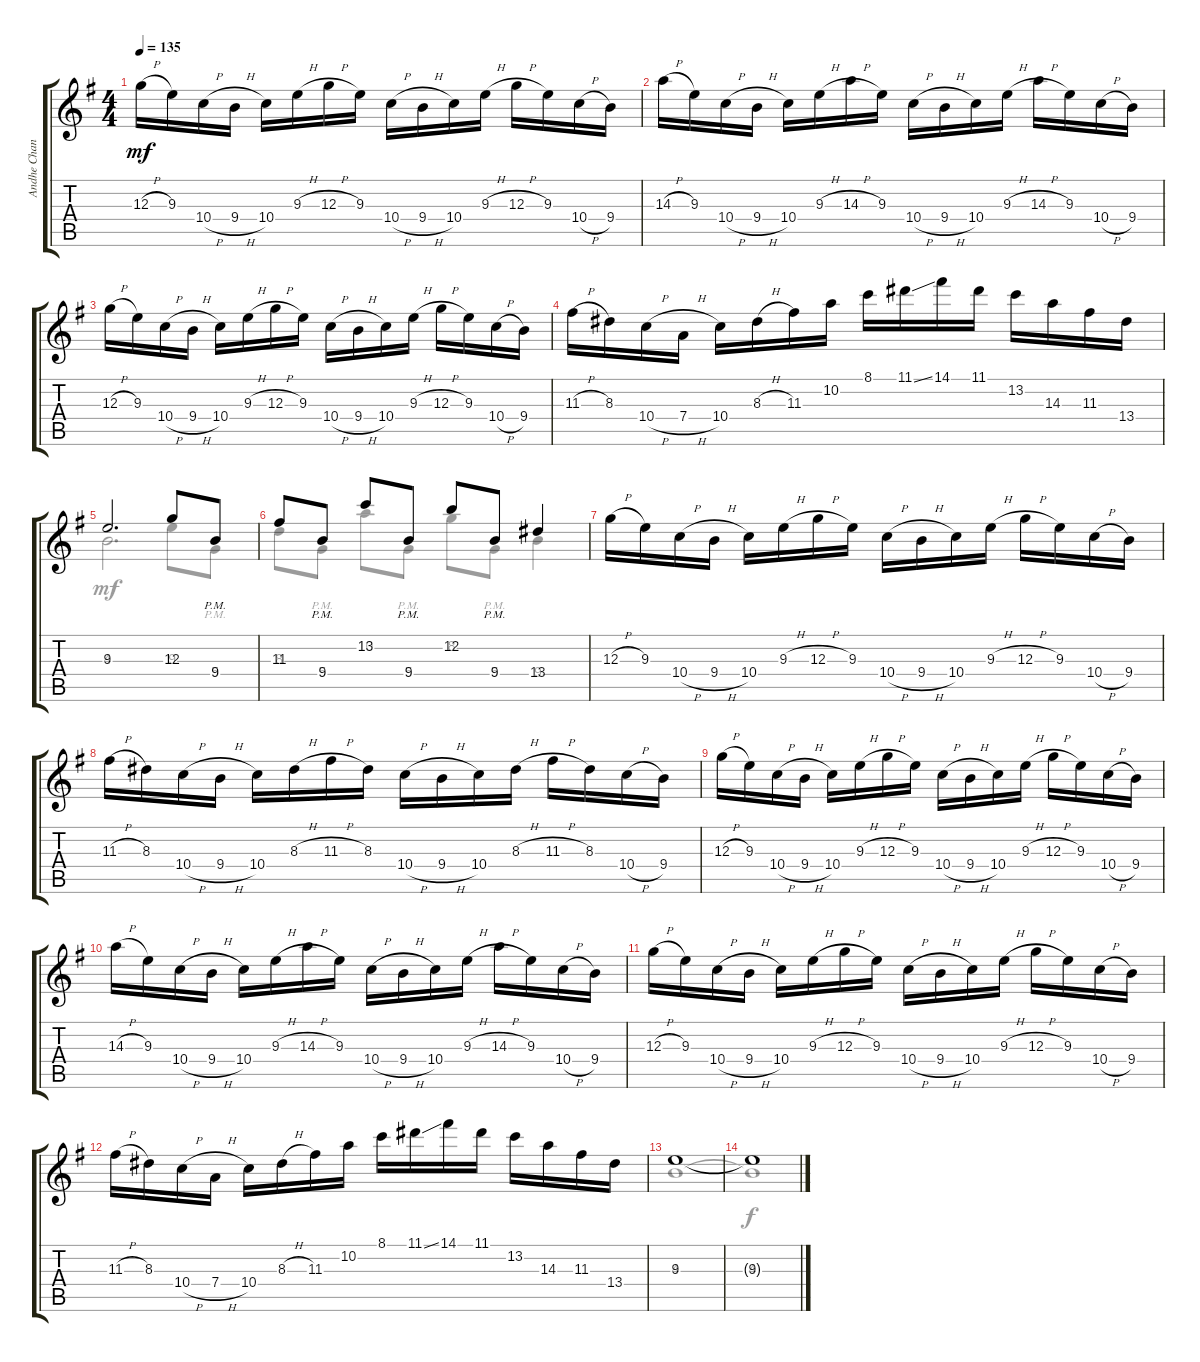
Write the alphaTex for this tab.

\track ("Andhe Chandler (lead guitar)" "Andhe Chan") {instrument overdrivenguitar}
\staff {score tabs}
\tuning (E4 B3 G3 D3 A2 E2) {hide}
\voice
\ts (4 4)
\tempo 135
\clef g2
\ks eminor
12.3{h}.16{dy mf} 9.3.16 10.4{h}.16 9.4{h}.16 10.4.16 9.3{h}.16 12.3{h}.16 9.3.16 10.4{h}.16 9.4{h}.16 10.4.16 9.3{h}.16 12.3{h}.16 9.3.16 10.4{h}.16 9.4.16 |
14.3{h}.16 9.3.16 10.4{h}.16 9.4{h}.16 10.4.16 9.3{h}.16 14.3{h}.16 9.3.16 10.4{h}.16 9.4{h}.16 10.4.16 9.3{h}.16 14.3{h}.16 9.3.16 10.4{h}.16 9.4.16 |
12.3{h}.16 9.3.16 10.4{h}.16 9.4{h}.16 10.4.16 9.3{h}.16 12.3{h}.16 9.3.16 10.4{h}.16 9.4{h}.16 10.4.16 9.3{h}.16 12.3{h}.16 9.3.16 10.4{h}.16 9.4.16 |
11.3{h}.16 8.3.16 10.4{h}.16 7.4{h}.16 10.4.16 8.3{h}.16 11.3.16 10.2.16 8.1.16 11.1{ss}.16 14.1.16 11.1.16 13.2.16 14.3.16 11.3.16 13.4.16 |
9.3.2{d} 12.3.8 9.4{pm}.8 |
11.3.8 9.4{pm}.8 13.2.8 9.4{pm}.8 12.2.8 9.4{pm}.8 13.4.4 |
12.3{h}.16 9.3.16 10.4{h}.16 9.4{h}.16 10.4.16 9.3{h}.16 12.3{h}.16 9.3.16 10.4{h}.16 9.4{h}.16 10.4.16 9.3{h}.16 12.3{h}.16 9.3.16 10.4{h}.16 9.4.16 |
11.3{h}.16 8.3.16 10.4{h}.16 9.4{h}.16 10.4.16 8.3{h}.16 11.3{h}.16 8.3.16 10.4{h}.16 9.4{h}.16 10.4.16 8.3{h}.16 11.3{h}.16 8.3.16 10.4{h}.16 9.4.16 |
12.3{h}.16 9.3.16 10.4{h}.16 9.4{h}.16 10.4.16 9.3{h}.16 12.3{h}.16 9.3.16 10.4{h}.16 9.4{h}.16 10.4.16 9.3{h}.16 12.3{h}.16 9.3.16 10.4{h}.16 9.4.16 |
14.3{h}.16 9.3.16 10.4{h}.16 9.4{h}.16 10.4.16 9.3{h}.16 14.3{h}.16 9.3.16 10.4{h}.16 9.4{h}.16 10.4.16 9.3{h}.16 14.3{h}.16 9.3.16 10.4{h}.16 9.4.16 |
12.3{h}.16 9.3.16 10.4{h}.16 9.4{h}.16 10.4.16 9.3{h}.16 12.3{h}.16 9.3.16 10.4{h}.16 9.4{h}.16 10.4.16 9.3{h}.16 12.3{h}.16 9.3.16 10.4{h}.16 9.4.16 |
11.3{h}.16 8.3.16 10.4{h}.16 7.4{h}.16 10.4.16 8.3{h}.16 11.3.16 10.2.16 8.1.16 11.1{ss}.16 14.1.16 11.1.16 13.2.16 14.3.16 11.3.16 13.4.16 |
9.3.1 |
9.3{t}.1
\voice
\clef g2
\ottava regular
\simile none
\ks eminor
|
|
|
|
4.3.2{d} 9.3.8 5.4{pm}.8 |
8.3.8 5.4{pm}.8 10.2.8 5.4{pm}.8 8.2.8 5.4{pm}.8 9.4.4 |
|
|
|
|
|
|
4.3.1 |
4.3{t}.1{dy f}
